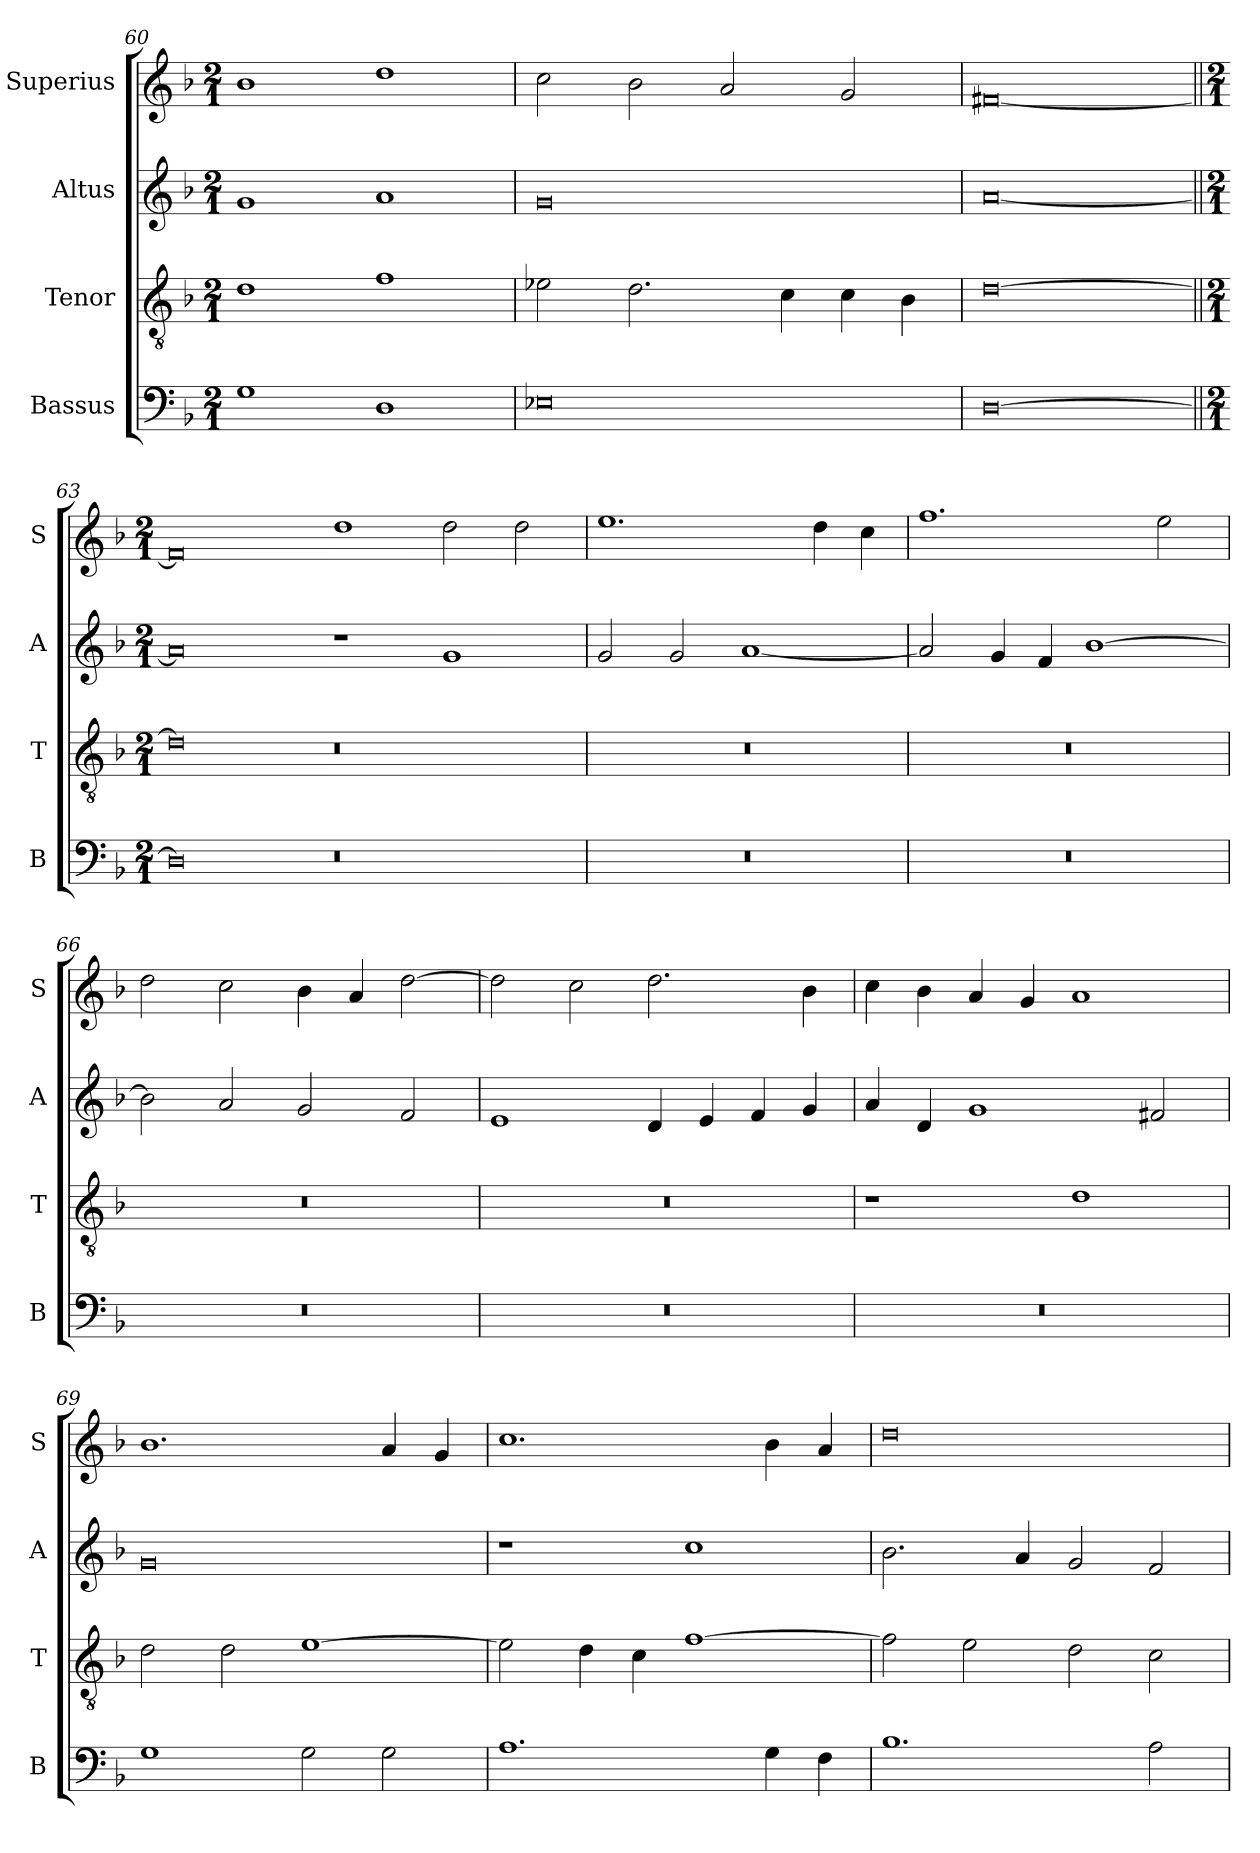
**kern	**kern	**kern	**kern
*part4	*part3	*part2	*part1
*staff4	*staff3	*staff2	*staff1
*I"Bassus	*I"Tenor	*I"Altus	*I"Superius
*I'B	*I'T	*I'A	*I'S
*clefF4	*clefGv2	*clefG2	*clefG2
*k[b-]	*k[b-]	*k[b-]	*k[b-]
*F:	*F:	*F:	*F:
*M2/1	*M2/1	*M2/1	*M2/1
=60	=60	=60	=60
1G	1d	1g	1b-
1D	1f	1a	1dd
=61	=61	=61	=61
0E-X	2e-X	0g	2cc
.	2.d	.	2b-
.	.	.	2a
.	4c	.	.
.	4c	.	2g
.	4B-	.	.
=62	=62	=62	=62
[0D	[0d	[0a	[0f#X
=63||	=63||	=63||	=63||
*M2/1	*M2/1	*M2/1	*M2/1
0D]	0d]	0a]	0f#]
0r	0r	1r	1dd
.	.	1g	2dd
.	.	.	2dd
=64	=64	=64	=64
0r	0r	2g	1.ee
.	.	2g	.
.	.	[1a	.
.	.	.	4dd
.	.	.	4cc
=65	=65	=65	=65
0r	0r	2a]	1.ff
.	.	4g	.
.	.	4f	.
.	.	[1b-	.
.	.	.	2ee
=66	=66	=66	=66
0r	0r	2b-]	2dd
.	.	2a	2cc
.	.	2g	4b-
.	.	.	4a
.	.	2f	[2dd
=67	=67	=67	=67
0r	0r	1e	2dd]
.	.	.	2cc
.	.	4d	2.dd
.	.	4e	.
.	.	4f	.
.	.	4g	4b-
=68	=68	=68	=68
0r	1r	4a	4cc
.	.	4d	4b-
.	.	1g	4a
.	.	.	4g
.	1d	.	1a
.	.	2f#X	.
=69	=69	=69	=69
1G	2d	0g	1.b-
.	2d	.	.
2G	[1e	.	.
2G	.	.	4a
.	.	.	4g
=70	=70	=70	=70
1.A	2e]	1r	1.cc
.	4d	.	.
.	4c	.	.
.	[1f	1cc	.
4G	.	.	4b-
4F	.	.	4a
=71	=71	=71	=71
1.B-	2f]	2.b-	0dd
.	2e	.	.
.	.	4a	.
.	2d	2g	.
2A	2c	2f	.
=	=	=	=
*-	*-	*-	*-
